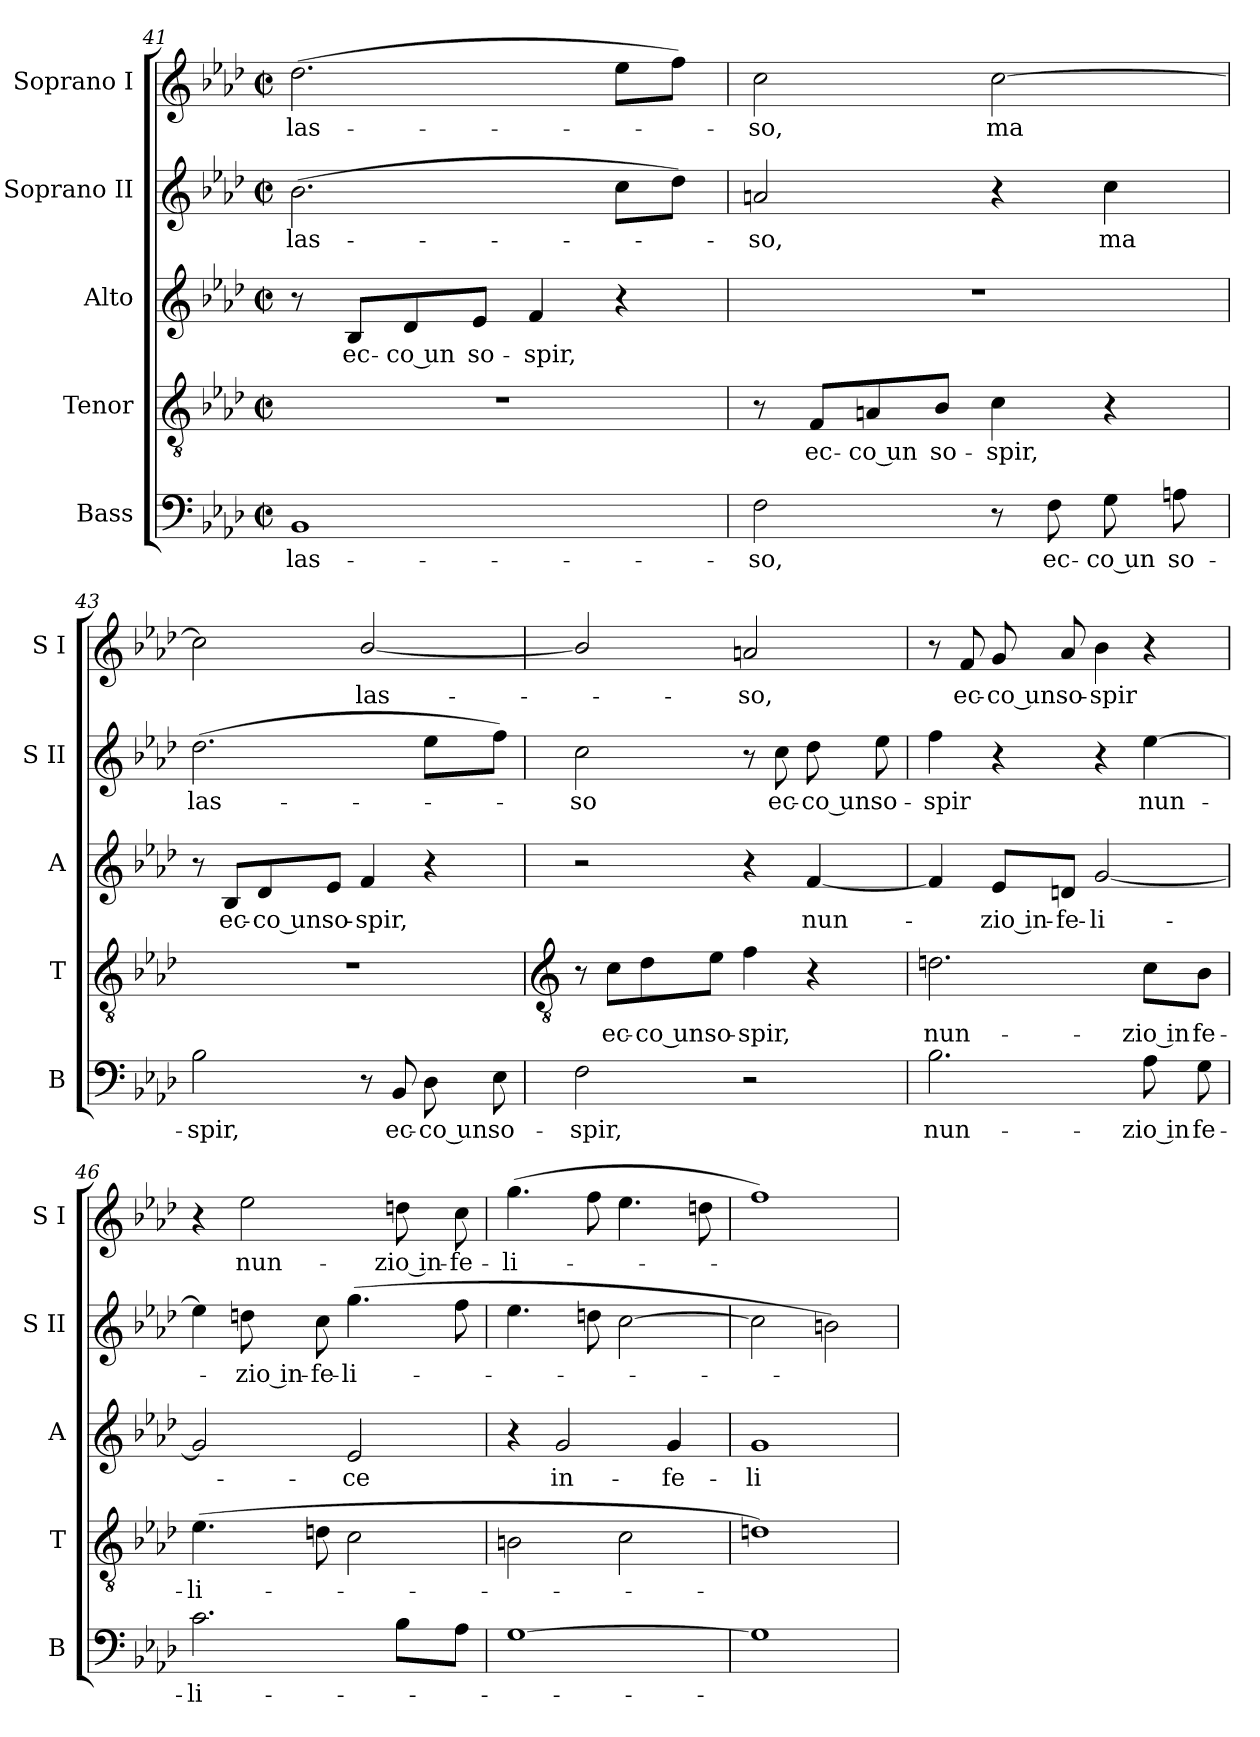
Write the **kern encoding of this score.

**kern	**text	**kern	**text	**kern	**text	**kern	**text	**kern	**text
*part5	*part5	*part4	*part4	*part3	*part3	*part2	*part2	*part1	*part1
*staff5	*staff5	*staff4	*staff4	*staff3	*staff3	*staff2	*staff2	*staff1	*staff1
*I"Bass	*	*I"Tenor	*	*I"Alto	*	*I"Soprano II	*	*I"Soprano I	*
*I'B	*	*I'T	*	*I'A	*	*I'S II	*	*I'S I	*
!!LO:LB:g=z
*clefF4	*	*clefGv2	*	*clefG2	*	*clefG2	*	*clefG2	*
*k[b-e-a-d-]	*	*k[b-e-a-d-]	*	*k[b-e-a-d-]	*	*k[b-e-a-d-]	*	*k[b-e-a-d-]	*
*A-:	*	*A-:	*	*A-:	*	*A-:	*	*A-:	*
*M2/2	*	*M2/2	*	*M2/2	*	*M2/2	*	*M2/2	*
*met(c|)	*	*met(c|)	*	*met(c|)	*	*met(c|)	*	*met(c|)	*
=41	=41	=41	=41	=41	=41	=41	=41	=41	=41
!	!LO:LY:b	!	!	!	!	!	!LO:LY:b	!	!LO:LY:b
1BB-	las-	1r	.	8r	.	(>2.b-	las-	(>2.dd-	las-
!	!	!	!	!	!LO:LY:b	!	!	!	!
.	.	.	.	8B-/L	ec-	.	.	.	.
!	!	!	!	!	!LO:LY:b	!	!	!	!
.	.	.	.	8d-/	-co un	.	.	.	.
!	!	!	!	!	!LO:LY:b	!	!	!	!
.	.	.	.	8e-/J	so-	.	.	.	.
!	!	!	!	!	!LO:LY:b	!	!	!	!
.	.	.	.	4f	-spir,	.	.	.	.
.	.	.	.	4r	.	8ccL	.	8ee-L	.
.	.	.	.	.	.	8dd-J)	.	8ffJ)	.
=42	=42	=42	=42	=42	=42	=42	=42	=42	=42
!	!LO:LY:b	!	!	!	!	!	!LO:LY:b	!	!LO:LY:b
2F	-so,	8r	.	1r	.	2an	so,	2cc	so,
!	!	!	!LO:LY:b	!	!	!	!	!	!
.	.	8F/L	ec-	.	.	.	.	.	.
!	!	!	!LO:LY:b	!	!	!	!	!	!
.	.	8An/	-co un	.	.	.	.	.	.
!	!	!	!LO:LY:b	!	!	!	!	!	!
.	.	8B-/J	so-	.	.	.	.	.	.
!	!	!	!LO:LY:b	!	!	!	!	!	!LO:LY:b
8r	.	4c	-spir,	.	.	4r	.	[2cc	ma
!	!LO:LY:b	!	!	!	!	!	!	!	!
8F	ec-	.	.	.	.	.	.	.	.
!	!LO:LY:b	!	!	!	!	!	!LO:LY:b	!	!
8G	-co un	4r	.	.	.	4cc	ma	.	.
!	!LO:LY:b	!	!	!	!	!	!	!	!
8An	so-	.	.	.	.	.	.	.	.
=43	=43	=43	=43	=43	=43	=43	=43	=43	=43
!	!LO:LY:b	!	!	!	!	!	!LO:LY:b	!	!
2B-	-spir,	1r	.	8r	.	(>2.dd-	las-	2cc]	.
!	!	!	!	!	!LO:LY:b	!	!	!	!
.	.	.	.	8B-/L	ec-	.	.	.	.
!	!	!	!	!	!LO:LY:b	!	!	!	!
.	.	.	.	8d-/	-co un	.	.	.	.
!	!	!	!	!	!LO:LY:b	!	!	!	!
.	.	.	.	8e-/J	so-	.	.	.	.
!	!	!	!	!	!LO:LY:b	!	!	!	!LO:LY:b
8r	.	.	.	4f	-spir,	.	.	[2b-/	las-
!	!LO:LY:b	!	!	!	!	!	!	!	!
8BB-	ec-	.	.	.	.	.	.	.	.
!	!LO:LY:b	!	!	!	!	!	!	!	!
8D-	-co un	.	.	4r	.	8ee-L	.	.	.
!	!LO:LY:b	!	!	!	!	!	!	!	!
8E-	so-	.	.	.	.	8ffJ)	.	.	.
!!LO:LB:g=z
=44	=44	=44	=44	=44	=44	=44	=44	=44	=44
*	*	*clefGv2	*	*	*	*	*	*	*
!	!LO:LY:b	!	!	!	!	!	!LO:LY:b	!	!
2F	-spir,	8r	.	2r	.	2cc	so	2b-/]	.
!	!	!	!LO:LY:b	!	!	!	!	!	!
.	.	8c\L	ec-	.	.	.	.	.	.
!	!	!	!LO:LY:b	!	!	!	!	!	!
.	.	8d-\	-co un	.	.	.	.	.	.
!	!	!	!LO:LY:b	!	!	!	!	!	!
.	.	8e-\J	so-	.	.	.	.	.	.
!	!	!	!LO:LY:b	!	!	!	!	!	!LO:LY:b
2r	.	4f	-spir,	4r	.	8r	.	2an	so,
!	!	!	!	!	!	!	!LO:LY:b	!	!
.	.	.	.	.	.	8cc	ec-	.	.
!	!	!	!	!	!LO:LY:b	!	!LO:LY:b	!	!
.	.	4r	.	[4f	nun-	8dd-	-co un	.	.
!	!	!	!	!	!	!	!LO:LY:b	!	!
.	.	.	.	.	.	8ee-	so-	.	.
=45	=45	=45	=45	=45	=45	=45	=45	=45	=45
!	!LO:LY:b	!	!LO:LY:b	!	!	!	!LO:LY:b	!	!
2.B-	nun-	2.dn	nun-	4f]	.	4ff	-spir	8r	.
!	!	!	!	!	!	!	!	!	!LO:LY:b
.	.	.	.	.	.	.	.	8f	ec-
!	!	!	!	!	!LO:LY:b	!	!	!	!LO:LY:b
.	.	.	.	8e-/L	zio in-	4r	.	8g	-co un
!	!	!	!	!	!LO:LY:b	!	!	!	!LO:LY:b
.	.	.	.	8dn/J	-fe-	.	.	8a-	so-
!	!	!	!	!	!LO:LY:b	!	!	!	!LO:LY:b
.	.	.	.	[2g/	-li-	4r	.	4b-	-spir
!	!LO:LY:b	!	!LO:LY:b	!	!	!	!LO:LY:b	!	!
8A-	-zio in	8c\L	-zio in	.	.	[4ee-	nun-	4r	.
!	!LO:LY:b	!	!LO:LY:b	!	!	!	!	!	!
8G	fe-	8B-\J	fe-	.	.	.	.	.	.
=46	=46	=46	=46	=46	=46	=46	=46	=46	=46
!	!LO:LY:b	!	!LO:LY:b	!	!	!	!	!	!
2.c	-li-	(>4.e-	-li-	2g/]	.	4ee-]	.	4r	.
!	!	!	!	!	!	!	!LO:LY:b	!	!LO:LY:b
.	.	.	.	.	.	8ddn	zio in-	2ee-	nun-
!	!	!	!	!	!	!	!LO:LY:b	!	!
.	.	8dn	.	.	.	8cc	-fe-	.	.
!	!	!	!	!	!LO:LY:b	!	!LO:LY:b	!	!
.	.	2c	.	2e-	ce	(>4.gg	-li-	.	.
!	!	!	!	!	!	!	!	!	!LO:LY:b
8B-L	.	.	.	.	.	.	.	8ddn	-zio in-
!	!	!	!	!	!	!	!	!	!LO:LY:b
8A-J	.	.	.	.	.	8ff	.	8cc	-fe-
=47	=47	=47	=47	=47	=47	=47	=47	=47	=47
!	!	!	!	!	!	!	!	!	!LO:LY:b
[1G	.	2Bn	.	4r	.	4.ee-	.	(>4.gg	-li-
!	!	!	!	!	!LO:LY:b	!	!	!	!
.	.	.	.	2g/	in-	.	.	.	.
.	.	.	.	.	.	8ddn	.	8ff	.
.	.	2c	.	.	.	[2cc	.	4.ee-	.
!	!	!	!	!	!LO:LY:b	!	!	!	!
.	.	.	.	4g/	-fe-	.	.	.	.
.	.	.	.	.	.	.	.	8ddn	.
=48	=48	=48	=48	=48	=48	=48	=48	=48	=48
!	!	!	!	!	!LO:LY:b	!	!	!	!
1G]	.	1dn)	.	1g/	-li-	2cc]	.	1ff)	.
.	.	.	.	.	.	2bn)	.	.	.
=	=	=	=	=	=	=	=	=	=
*-	*-	*-	*-	*-	*-	*-	*-	*-	*-
